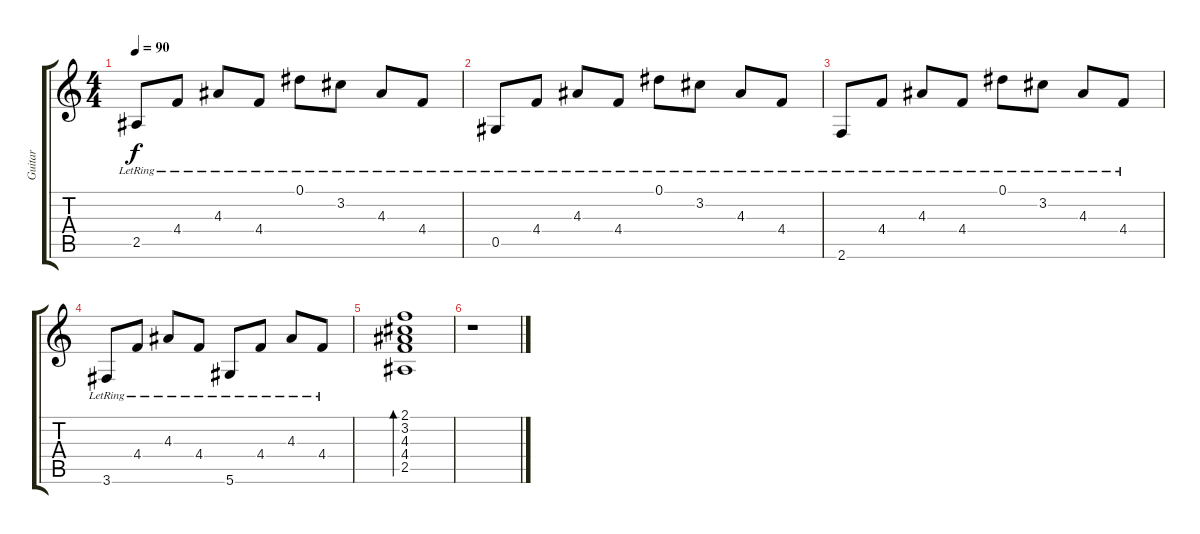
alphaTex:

\track ("Guitar" "Guitar") {instrument electricguitarclean}
\staff {score tabs}
\tuning (Eb4 Bb3 Gb3 Db3 Ab2 Eb2) {hide}
\ts (4 4)
\tempo 90
\clef g2
\ks c
2.5{lr}.8{dy f} 4.4{lr}.8 4.3{lr}.8 4.4{lr}.8 0.1{lr}.8 3.2{lr}.8 4.3{lr}.8 4.4{lr}.8 |
0.5{lr}.8 4.4{lr}.8 4.3{lr}.8 4.4{lr}.8 0.1{lr}.8 3.2{lr}.8 4.3{lr}.8 4.4{lr}.8 |
2.6{lr}.8 4.4{lr}.8 4.3{lr}.8 4.4{lr}.8 0.1{lr}.8 3.2{lr}.8 4.3{lr}.8 4.4{lr}.8 |
3.6{lr}.8 4.4{lr}.8 4.3{lr}.8 4.4{lr}.8 5.6{lr}.8 4.4{lr}.8 4.3{lr}.8 4.4{lr}.8 |
(2.1 3.2 4.3 4.4 2.5).1{bd 480} |
r.1
